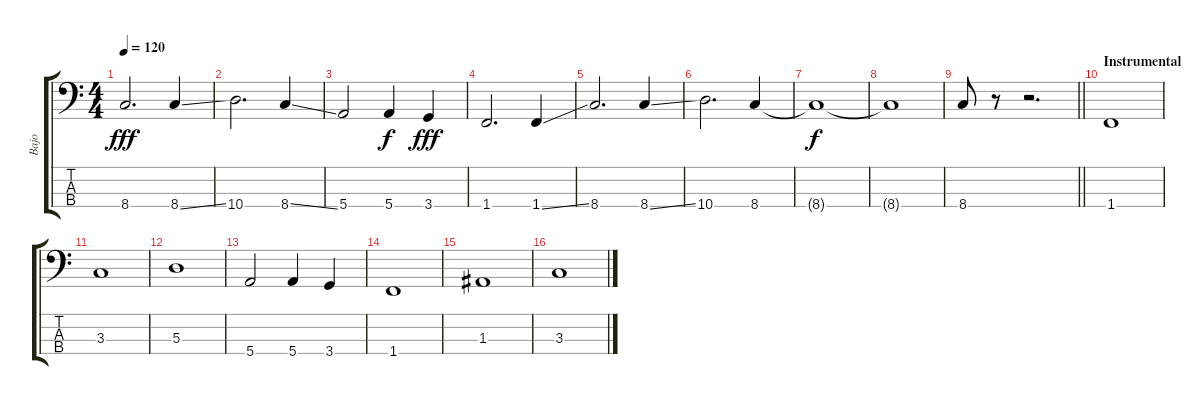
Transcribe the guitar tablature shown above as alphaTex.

\track ("Bajo" "Bajo") {instrument electricbassfinger}
\staff {score tabs}
\tuning (G2 D2 A1 E1) {hide}
\ts (4 4)
\tempo 120
\clef f4
\ks c
8.4.2{d dy fff} 8.4{ss}.4 |
10.4.2{d} 8.4{ss}.4 |
5.4.2 5.4.4{dy f} 3.4.4{dy fff} |
1.4.2{d} 1.4{ss}.4 |
8.4.2{d} 8.4{ss}.4 |
10.4.2{d} 8.4.4 |
8.4{t}.1{dy f} |
8.4{t}.1 |
\barLineRight lightlight
8.4.8 r.8 r.2{d} |
\section ("" "Instrumental")
1.4.1 |
3.3.1 |
5.3.1 |
5.4.2 5.4.4 3.4.4 |
1.4.1 |
1.3.1 |
3.3.1
